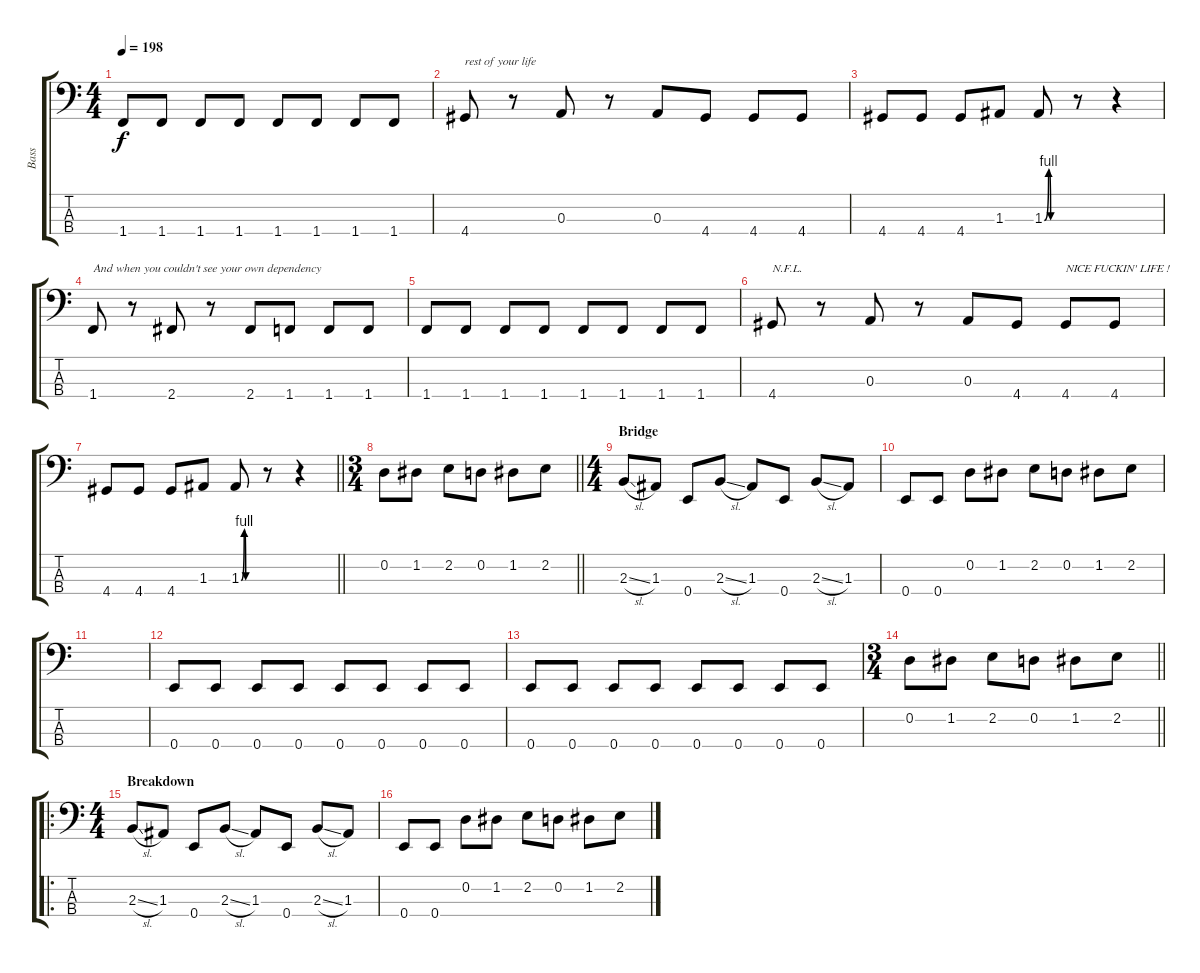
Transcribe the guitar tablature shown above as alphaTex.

\track ("Bass" "Bass") {instrument electricbassfinger}
\staff {score tabs}
\tuning (G2 D2 A1 E1) {hide}
\ts (4 4)
\tempo 198
\clef f4
\ks c
1.4.8{dy f} 1.4.8 1.4.8 1.4.8 1.4.8 1.4.8 1.4.8 1.4.8 |
4.4.8{txt "rest of your life"} r.8 0.3.8 r.8 0.3.8 4.4.8 4.4.8 4.4.8 |
4.4.8 4.4.8 4.4.8 1.3.8 1.3{be (custom 0 0 10 4 15 0 30 0 60 0)}.8 r.8 r.4 |
1.4.8{txt "And when you couldn't see your own dependency"} r.8 2.4.8 r.8 2.4.8 1.4.8 1.4.8 1.4.8 |
1.4.8 1.4.8 1.4.8 1.4.8 1.4.8 1.4.8 1.4.8 1.4.8 |
4.4.8{txt "N.F.L."} r.8 0.3.8 r.8 0.3.8 4.4.8 4.4.8{txt "NICE FUCKIN' LIFE !"} 4.4.8 |
\barLineRight lightlight
4.4.8 4.4.8 4.4.8 1.3.8 1.3{be (custom 0 0 10 4 15 0 30 0 60 0)}.8 r.8 r.4 |
\ts (3 4)
\barLineRight lightlight
0.2.8 1.2.8 2.2.8 0.2.8 1.2.8 2.2.8 |
\ts (4 4)
\section ("" "Bridge")
2.3{sl}.8 1.3.8 0.4.8 2.3{sl}.8 1.3.8 0.4.8 2.3{sl}.8 1.3.8 |
0.4.8 0.4.8 0.2.8 1.2.8 2.2.8 0.2.8 1.2.8 2.2.8 |
|
0.4.8 0.4.8 0.4.8 0.4.8 0.4.8 0.4.8 0.4.8 0.4.8 |
0.4.8 0.4.8 0.4.8 0.4.8 0.4.8 0.4.8 0.4.8 0.4.8 |
\ts (3 4)
\barLineRight lightlight
0.2.8 1.2.8 2.2.8 0.2.8 1.2.8 2.2.8 |
\ro
\ts (4 4)
\section ("" "Breakdown")
2.3{sl}.8 1.3.8 0.4.8 2.3{sl}.8 1.3.8 0.4.8 2.3{sl}.8 1.3.8 |
0.4.8 0.4.8 0.2.8 1.2.8 2.2.8 0.2.8 1.2.8 2.2.8
